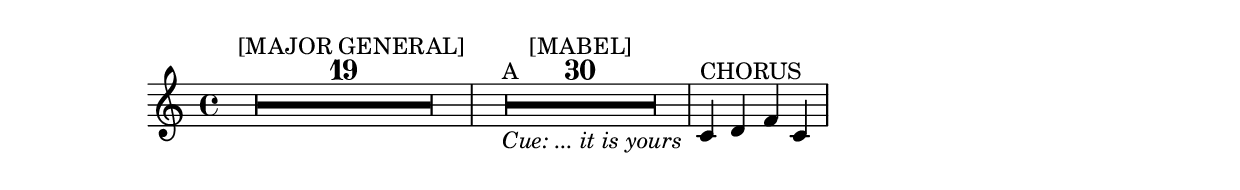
%% DO NOT EDIT this file manually; it is automatically
%% generated from LSR http://lsr.di.unimi.it
%% Make any changes in LSR itself, or in Documentation/snippets/new/ ,
%% and then run scripts/auxiliar/makelsr.py
%%
%% This file is in the public domain.
\version "2.18.0"

\header {
  lsrtags = "rhythms, text"

  texidoc = "
Markups attached to a multi-measure rest will be centered above or
below it.  Long markups attached to multi-measure rests do not cause
the measure to expand.  To expand a multi-measure rest to fit the
markup, use an empty chord with an attached markup before the
multi-measure rest.

Text attached to a spacer rest in this way is left-aligned to the
position where the note would be placed in the measure, but if the
measure length is determined by the length of the text, the text will
appear to be centered.

"
  doctitle = "Multi-measure rest markup"
} % begin verbatim

\relative c' {
  \compressFullBarRests
  \textLengthOn
  <>^\markup { [MAJOR GENERAL] }
  R1*19
  <>_\markup { \italic { Cue: ... it is yours } }
  <>^\markup { A }
  R1*30^\markup { [MABEL] }
  \textLengthOff
  c4^\markup { CHORUS } d f c
}
